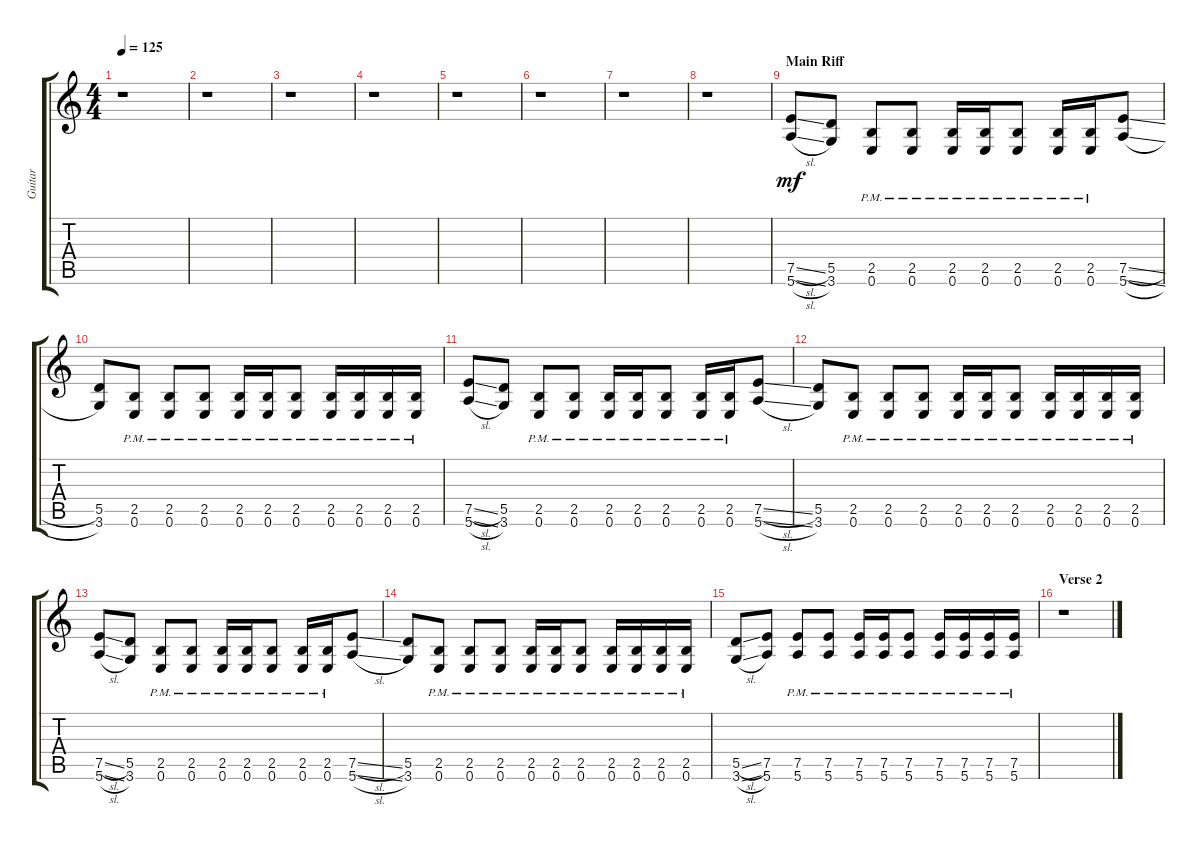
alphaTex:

\track ("Guitar" "Guitar") {instrument distortionguitar}
\staff {score tabs}
\tuning (E4 B3 G3 D3 A2 E2) {hide}
\ts (4 4)
\tempo 125
\clef g2
\ks c
r.1{dy mf} |
r.1 |
r.1 |
r.1 |
r.1 |
r.1 |
r.1 |
r.1 |
\section ("" "Main Riff")
(7.5{sl} 5.6{sl}).8 (5.5 3.6).8 (2.5{pm} 0.6{pm}).8 (2.5{pm} 0.6{pm}).8 (2.5{pm} 0.6{pm}).16 (2.5{pm} 0.6{pm}).16 (2.5{pm} 0.6{pm}).8 (2.5{pm} 0.6{pm}).16 (2.5{pm} 0.6{pm}).16 (7.5{sl} 5.6{sl}).8 |
(5.5 3.6).8 (2.5{pm} 0.6{pm}).8 (2.5{pm} 0.6{pm}).8 (2.5{pm} 0.6{pm}).8 (2.5{pm} 0.6{pm}).16 (2.5{pm} 0.6{pm}).16 (2.5{pm} 0.6{pm}).8 (2.5{pm} 0.6{pm}).16 (2.5{pm} 0.6{pm}).16 (2.5{pm} 0.6{pm}).16 (2.5{pm} 0.6{pm}).16 |
(7.5{sl} 5.6{sl}).8 (5.5 3.6).8 (2.5{pm} 0.6{pm}).8 (2.5{pm} 0.6{pm}).8 (2.5{pm} 0.6{pm}).16 (2.5{pm} 0.6{pm}).16 (2.5{pm} 0.6{pm}).8 (2.5{pm} 0.6{pm}).16 (2.5{pm} 0.6{pm}).16 (7.5{sl} 5.6{sl}).8 |
(5.5 3.6).8 (2.5{pm} 0.6{pm}).8 (2.5{pm} 0.6{pm}).8 (2.5{pm} 0.6{pm}).8 (2.5{pm} 0.6{pm}).16 (2.5{pm} 0.6{pm}).16 (2.5{pm} 0.6{pm}).8 (2.5{pm} 0.6{pm}).16 (2.5{pm} 0.6{pm}).16 (2.5{pm} 0.6{pm}).16 (2.5{pm} 0.6{pm}).16 |
(7.5{sl} 5.6{sl}).8 (5.5 3.6).8 (2.5{pm} 0.6{pm}).8 (2.5{pm} 0.6{pm}).8 (2.5{pm} 0.6{pm}).16 (2.5{pm} 0.6{pm}).16 (2.5{pm} 0.6{pm}).8 (2.5{pm} 0.6{pm}).16 (2.5{pm} 0.6{pm}).16 (7.5{sl} 5.6{sl}).8 |
(5.5 3.6).8 (2.5{pm} 0.6{pm}).8 (2.5{pm} 0.6{pm}).8 (2.5{pm} 0.6{pm}).8 (2.5{pm} 0.6{pm}).16 (2.5{pm} 0.6{pm}).16 (2.5{pm} 0.6{pm}).8 (2.5{pm} 0.6{pm}).16 (2.5{pm} 0.6{pm}).16 (2.5{pm} 0.6{pm}).16 (2.5{pm} 0.6{pm}).16 |
(5.5{sl} 3.6{sl}).8 (7.5 5.6).8 (7.5{pm} 5.6{pm}).8 (7.5{pm} 5.6{pm}).8 (7.5{pm} 5.6{pm}).16 (7.5{pm} 5.6{pm}).16 (7.5{pm} 5.6{pm}).8 (7.5{pm} 5.6{pm}).16 (7.5{pm} 5.6{pm}).16 (7.5{pm} 5.6{pm}).16 (7.5{pm} 5.6{pm}).16 |
\section ("" "Verse 2")
r.1
